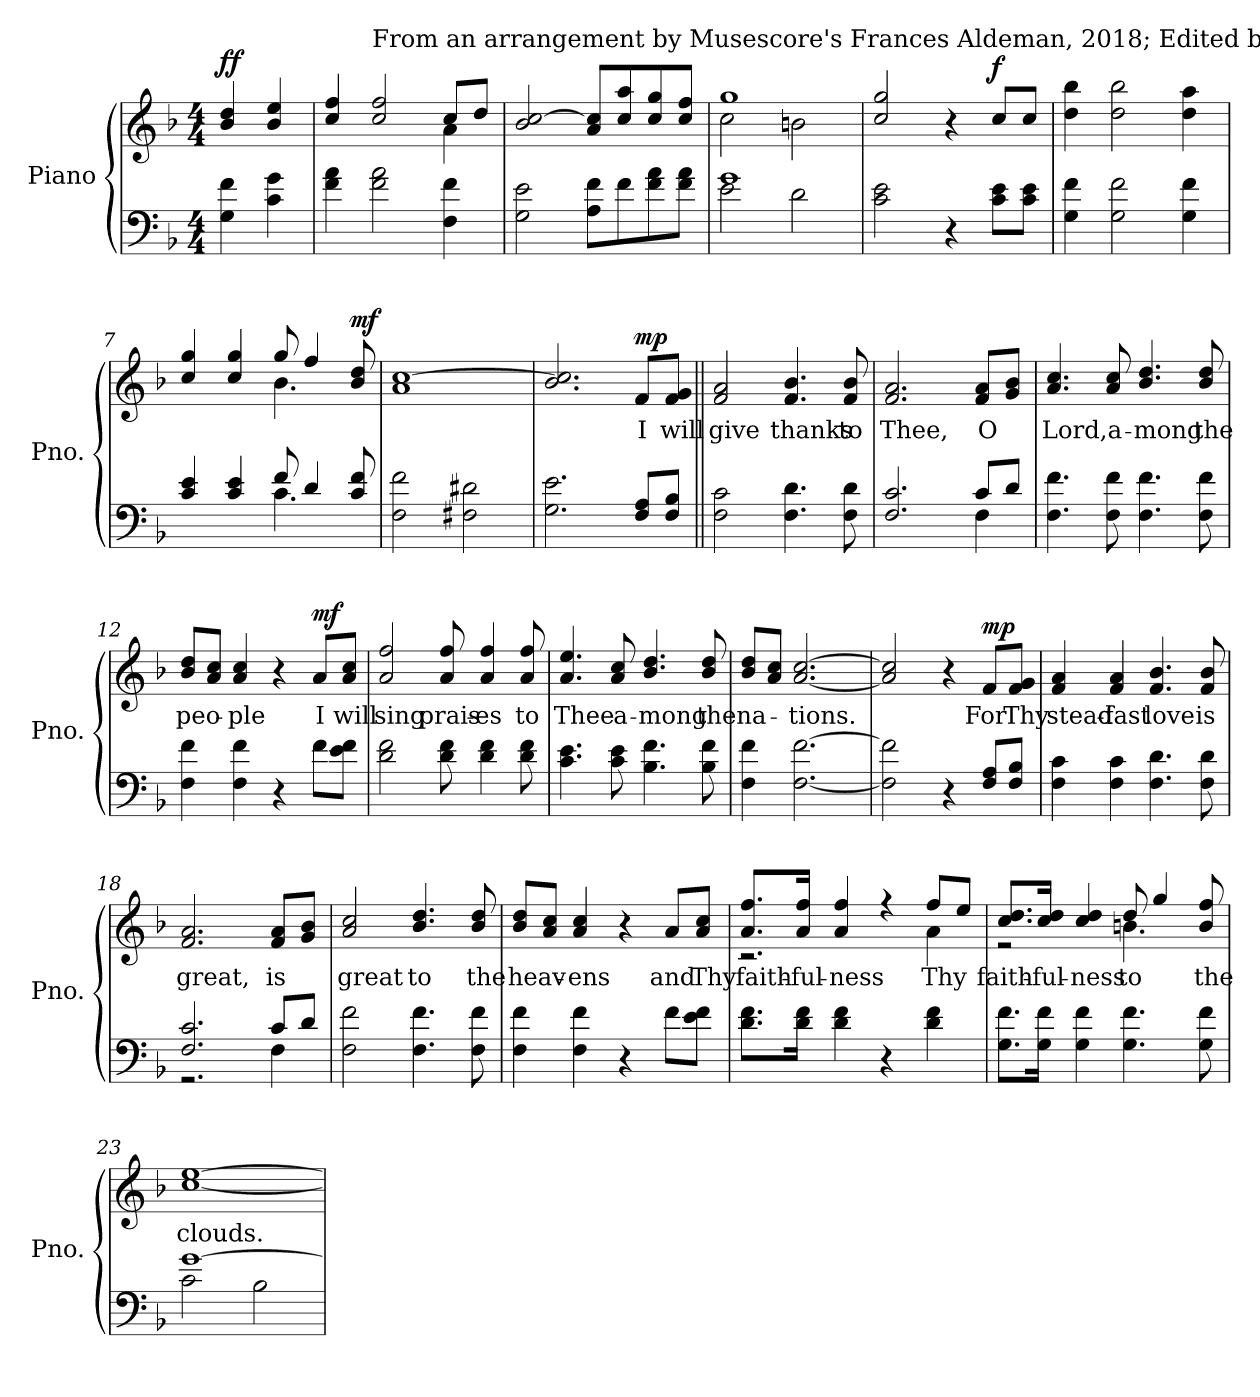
**kern	**kern	**text	**dynam
*part1	*part1	*part1	*part1
*staff2	*staff1	*staff1	*staff1/2
*I"Piano	*	*	*
*I'Pno.	*	*	*
*clefF4	*clefG2	*	*
*ITrd4c7	*ITrd4c7	*	*
*k[b-e-]	*k[b-e-]	*	*
*M4/4	*M4/4	*	*
*MM100	*MM100	*	*
=1	=1	=1	=1
!	!	!	!LO:DY:b
4C\ 4B-\	4e-/ 4g/	.	ff
4F\ 4c\	4e-/ 4a/	.	.
=2	=2	=2	=2
*	*^	*	*
4B-\ 4d\	4f/ 4b-/	2.ryy	.	.
!	!LO:TX:a:t=From an arrangement by Musescore's Frances Aldeman, 2018; Edited by Rix Tillman, 2020	!	!	!
2B-\ 2d\	2f/ 2b-/	.	.	.
4BB-\ 4B-\	8f/L	4d\	.	.
.	8g/J	.	.	.
*	*v	*v	*	*
=3	=3	=3	=3
2C\ 2A\	2e-/ [2f/	.	.
8D\ 8B-\L	8d/ 8f/]L	.	.
8B-\	8f/ 8dd/	.	.
8B-\ 8d\	8f/ 8cc/	.	.
8B-\ 8d\J	8f/ 8b-/J	.	.
=4	=4	=4	=4
*^	*^	*	*
1c	2A\	1cc	2f\	.	.
.	2G\	.	2en\	.	.
*v	*v	*	*	*	*
*	*v	*v	*	*
=5	=5	=5	=5
2F\ 2A\	2f/ 2cc/	.	.
4r	4r	.	.
!	!	!	!LO:DY:b
8F\ 8A\L	8f/L	.	f
8F\ 8A\J	8f/J	.	.
=6	=6	=6	=6
4C\ 4B-\	4g\ 4ee-\	.	.
2C\ 2B-\	2g\ 2ee-\	.	.
4C\ 4B-\	4g\ 4dd\	.	.
=7	=7	=7	=7
*^	*^	*	*
4F/ 4A/	2ryy	4f/ 4cc/	2ryy	.	.
4F/ 4A/	.	4f/ 4cc/	.	.	.
8B-/	4.F\	8cc/	4.e-\	.	.
4G/	.	4b-/	.	.	.
!	!	!	!	!	!LO:DY:b
8F/ 8B-/	8ryy	8e-/ 8g/	8ryy	.	mf
*v	*v	*	*	*	*
*	*v	*v	*	*
=8	=8	=8	=8
2BB-\ 2B-\	1d [1f	.	.
2BBn\ 2G#X\	.	.	.
=8X1	=8X1	=8X1	=8X1
2.C\ 2.A\	2.e-/ 2.f/]	.	.
!	!	!LO:LY:b	!LO:DY:a
8BB-/ 8D/L	8B-/L	I	mp
!	!	!LO:LY:b	!
8BB-/ 8E-/J	8B-/ 8c/J	will	.
!!LO:LB:g=z
=9||	=9||	=9||	=9||
!	!	!LO:LY:b	!
2BB-\ 2F\	2B-/ 2d/	give	.
!	!	!LO:LY:b	!
4.BB-\ 4.G\	4.B-/ 4.e-/	thanks	.
!	!	!LO:LY:b	!
8BB-\ 8G\	8B-/ 8e-/	to	.
=10	=10	=10	=10
*^	*	*	*
!	!	!	!LO:LY:b	!
2.BB-/ 2.F/	2.ryy	2.B-/ 2.d/	Thee,	.
!	!	!	!LO:LY:b	!
8F/L	4BB-\	8B-/ 8d/L	O	.
8G/J	.	8c/ 8e-/J	.	.
*v	*v	*	*	*
=11	=11	=11	=11
!	!	!LO:LY:b	!
4.BB-\ 4.B-\	4.d/ 4.f/	Lord,	.
!	!	!LO:LY:b	!
8BB-\ 8B-\	8d/ 8f/	a-	.
!	!	!LO:LY:b	!
4.BB-\ 4.B-\	4.e-/ 4.g/	-mong	.
!	!	!LO:LY:b	!
8BB-\ 8B-\	8e-/ 8g/	the	.
=12	=12	=12	=12
!	!	!LO:LY:b	!
4BB-\ 4B-\	8e-/ 8g/L	peo-	.
.	8d/ 8f/J	.	.
!	!	!LO:LY:b	!
4BB-\ 4B-\	4d/ 4f/	-ple	.
4r	4r	.	.
!	!	!LO:LY:b	!LO:DY:b
8B-\L	8d/L	I	mf
!	!	!LO:LY:b	!
8A\ 8B-\J	8d/ 8f/J	will	.
!!LO:LB:g=z
=13	=13	=13	=13
!	!	!LO:LY:b	!
2G\ 2B-\	2d/ 2b-/	sing	.
!	!	!LO:LY:b	!
8G\ 8B-\	8d/ 8b-/	prais-	.
!	!	!LO:LY:b	!
4G\ 4B-\	4d/ 4b-/	-es	.
!	!	!LO:LY:b	!
8G\ 8B-\	8d/ 8b-/	to	.
=14	=14	=14	=14
!	!	!LO:LY:b	!
4.F\ 4.A\	4.d/ 4.a/	Thee	.
!	!	!LO:LY:b	!
8F\ 8A\	8d/ 8f/	a-	.
!	!	!LO:LY:b	!
4.E-\ 4.B-\	4.e-/ 4.g/	-mong	.
!	!	!LO:LY:b	!
8E-\ 8B-\	8e-/ 8g/	the	.
=15	=15	=15	=15
!	!	!LO:LY:b	!
4BB-\ 4B-\	8e-/ 8g/L	na-	.
.	8d/ 8f/J	.	.
!	!	!LO:LY:b	!
[2.BB-\ [2.B-\	[2.d/ [2.f/	-tions.	.
=16	=16	=16	=16
2BB-\] 2B-\]	2d/] 2f/]	.	.
4r	4r	.	.
!	!	!LO:LY:b	!LO:DY:b
8BB-/ 8D/L	8B-/L	For	mp
!	!	!LO:LY:b	!
8BB-/ 8E-/J	8B-/ 8c/J	Thy	.
=17	=17	=17	=17
!	!	!LO:LY:b	!
4BB-\ 4F\	4B-/ 4d/	stead-	.
!	!	!LO:LY:b	!
4BB-\ 4F\	4B-/ 4d/	-fast	.
!	!	!LO:LY:b	!
4.BB-\ 4.G\	4.B-/ 4.e-/	love	.
!	!	!LO:LY:b	!
8BB-\ 8G\	8B-/ 8e-/	is	.
!!LO:LB:g=z
=18	=18	=18	=18
*^	*	*	*
!	!	!	!LO:LY:b	!
2.BB-/ 2.F/	2.r	2.B-/ 2.d/	great,	.
!	!	!	!LO:LY:b	!
8F/L	4BB-\	8B-/ 8d/L	is	.
8G/J	.	8c/ 8e-/J	.	.
*v	*v	*	*	*
=19	=19	=19	=19
!	!	!LO:LY:b	!
2BB-\ 2B-\	2d/ 2f/	great	.
!	!	!LO:LY:b	!
4.BB-\ 4.B-\	4.e-/ 4.g/	to	.
!	!	!LO:LY:b	!
8BB-\ 8B-\	8e-/ 8g/	the	.
=20	=20	=20	=20
!	!	!LO:LY:b	!
4BB-\ 4B-\	8e-/ 8g/L	heav-	.
.	8d/ 8f/J	.	.
!	!	!LO:LY:b	!
4BB-\ 4B-\	4d/ 4f/	-ens	.
4r	4r	.	.
!	!	!LO:LY:b	!
8B-\L	8d/L	and	.
!	!	!LO:LY:b	!
8A\ 8B-\J	8d/ 8f/J	Thy	.
=21	=21	=21	=21
!	!	!LO:LY:b	!
*	*^	*	*
8.G\ 8.B-\L	8.d/ 8.b-/L	2.r	faith-	.
!	!	!	!LO:LY:b	!
16G\ 16B-\Jk	16d/ 16b-/Jk	.	-ful-	.
!	!	!	!LO:LY:b	!
4G\ 4B-\	4d/ 4b-/	.	-ness	.
4r	4r	.	.	.
!	!	!	!LO:LY:b	!
4G\ 4B-\	8b-/L	4d\	Thy	.
.	8a/J	.	.	.
!!LO:LB:g=z	!!
=22	=22	=22	=22	=22
!	!	!	!LO:LY:b	!
8.C\ 8.B-\L	8.f/ 8.g/L	2r	faith-	.
!	!	!	!LO:LY:b	!
16C\ 16B-\Jk	16f/ 16g/Jk	.	-ful-	.
!	!	!	!LO:LY:b	!
4C\ 4B-\	4f/ 4g/	.	-ness	.
!	!	!	!LO:LY:b	!
4.C\ 4.B-\	8g/	4.en\	to	.
.	4cc/	.	.	.
!	!	!	!LO:LY:b	!
8C\ 8B-\	8e/ 8b-/	8ryy	the	.
=23	=23	=23	=23	=23
*^	*	*	*	*
!	!	!	!	!LO:LY:b	!
*	*	*v	*v	*	*
[1c	2F\	[1f [1a	clouds.	.
.	2E-\	.	.	.
*v	*v	*	*	*
=	=	=	=
*-	*-	*-	*-
